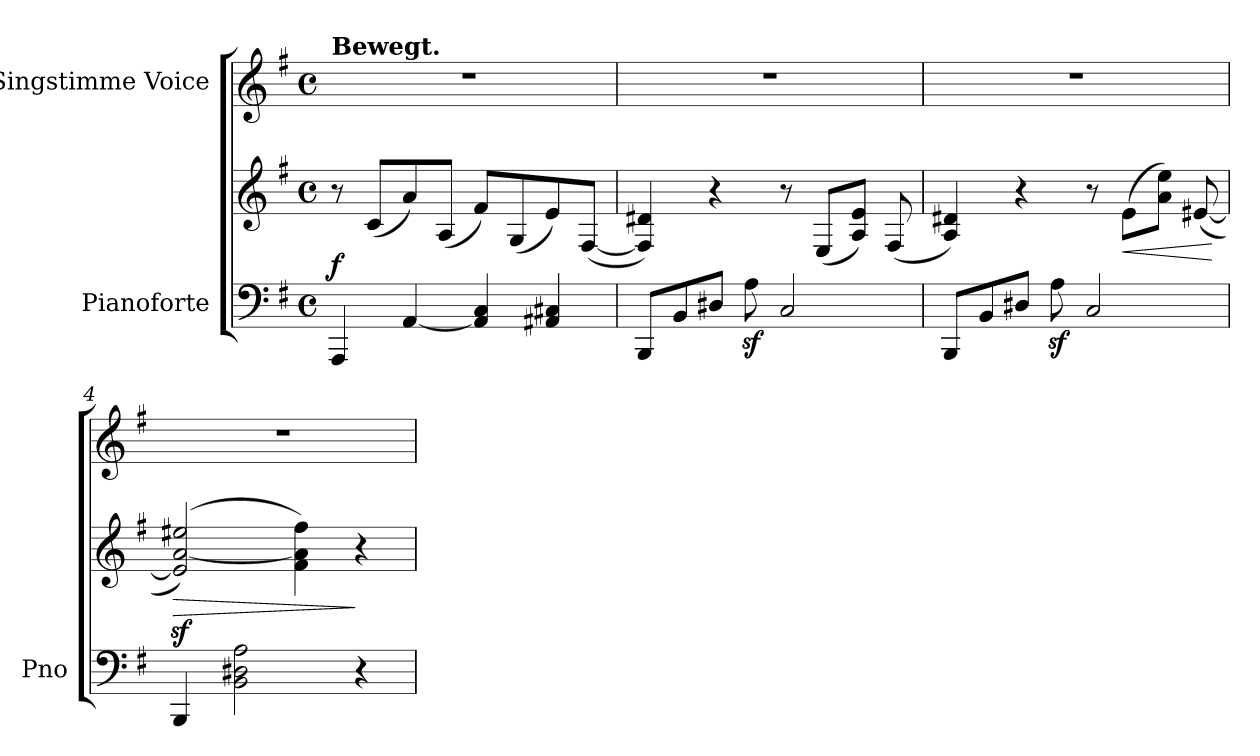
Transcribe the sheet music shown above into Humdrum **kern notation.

**kern	**kern	**dynam	**kern
*part2	*part2	*part2	*part1
*staff3	*staff2	*staff2/3	*staff1
*I"Pianoforte	*	*	*I"Singstimme Voice
*I'Pno	*	*	*
*clefF4	*clefG2	*	*clefG2
*k[f#]	*k[f#]	*	*k[f#]
*M4/4	*M4/4	*	*M4/4
*met(c)	*met(c)	*	*met(c)
=1	=1	=1	=1
!	!	!	!LO:TX:a:B:t=Bewegt.
!	!	!LO:DY:a=2	!
4AAA/	8r	f	1r
.	(<8c/L	.	.
[4AA/	8a/)	.	.
.	(<8A/J	.	.
4AA/] 4C/	8f#/L)	.	.
.	(<8G/	.	.
4AA#X/ 4C#X/	8e/)	.	.
.	(>[8F#/J	.	.
=2	=2	=2	=2
8BBB/L	4F#/] 4d#X/)	.	1r
8BB/	.	.	.
8D#X/J	4r	.	.
8Az>\	.	.	.
2C/	8r	.	.
.	(<8E/L	.	.
.	8A/ 8e/J)	.	.
.	(<8F#/	.	.
=3	=3	=3	=3
8BBB/L	4A/ 4d#X/)	.	1r
8BB/	.	.	.
8D#X/J	4r	.	.
8Az>\	.	.	.
2C/	8r	.	.
!	!	!LO:HP:b	!
.	(>8e\L	<	.
.	8a\ 8ee\J)	.	.
.	(>[8e#X/	.	.
.	.	[	.
=4	=4	=4	=4
!	!	!LO:HP:b	!
4BBB/	(>2e#/]z< [2a/z< 2ee#X/z<)	>	1r
2BB\ 2D#X\ 2A\	.	.	.
.	4f#\ 4a\] 4ff#\)	.	.
4r	4r	]	.
=	=	=	=
*-	*-	*-	*-
